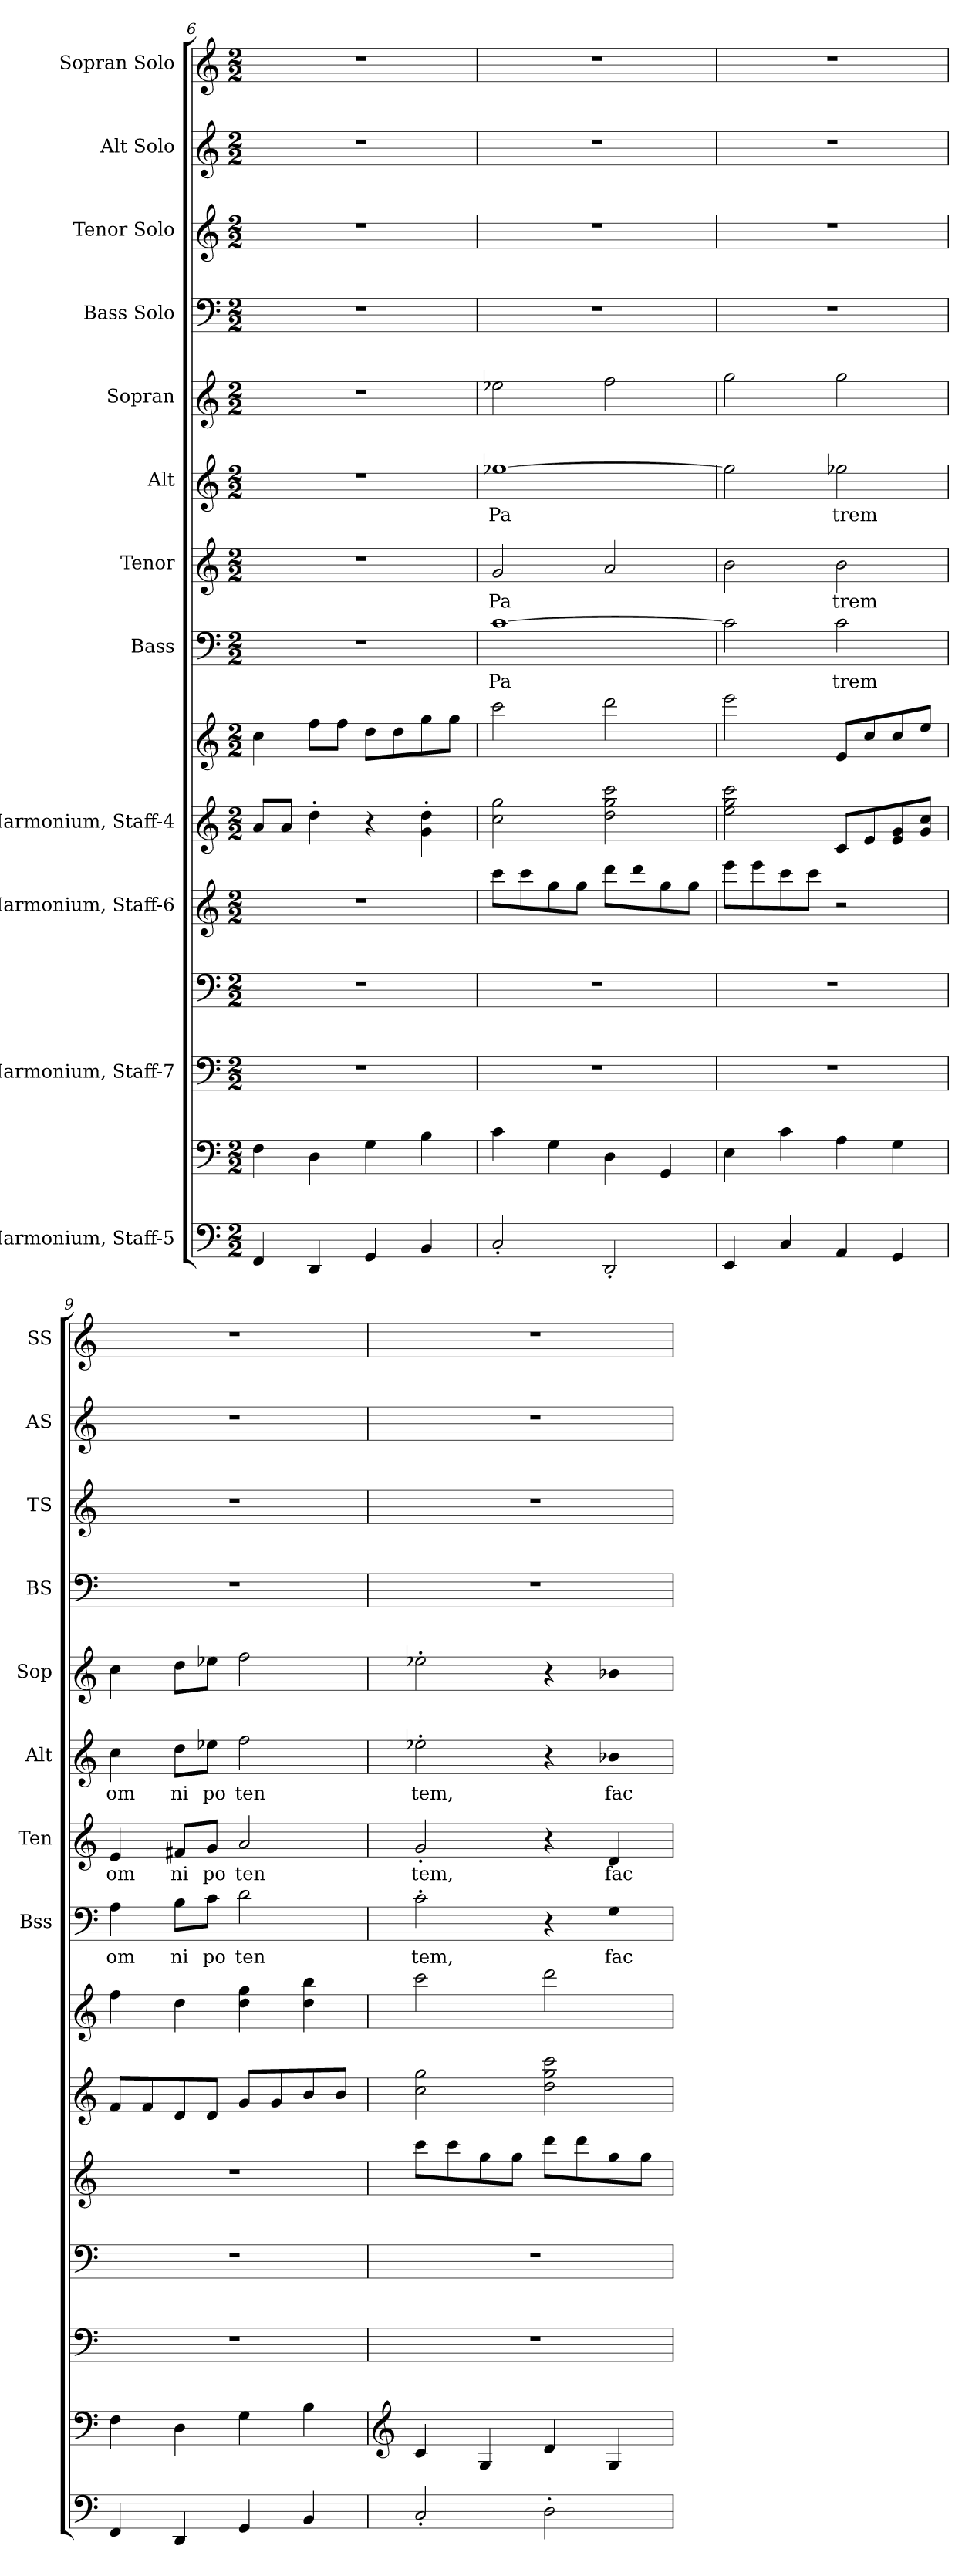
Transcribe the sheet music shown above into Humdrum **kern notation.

**kern	**kern	**kern	**kern	**kern	**kern	**kern	**kern	**text	**kern	**text	**kern	**text	**kern	**kern	**kern	**kern	**kern
*part12	*part12	*part11	*part11	*part10	*part9	*part9	*part8	*part8	*part7	*part7	*part6	*part6	*part5	*part4	*part3	*part2	*part1
*staff15	*staff14	*staff13	*staff12	*staff11	*staff10	*staff9	*staff8	*staff8	*staff7	*staff7	*staff6	*staff6	*staff5	*staff4	*staff3	*staff2	*staff1
*I"Harmonium, Staff-5	*	*I"Harmonium, Staff-7	*	*I"Harmonium, Staff-6	*I"Harmonium, Staff-4	*	*I"Bass	*	*I"Tenor	*	*I"Alt	*	*I"Sopran	*I"Bass Solo	*I"Tenor Solo	*I"Alt Solo	*I"Sopran Solo
*	*	*	*	*	*	*	*I'Bss	*	*I'Ten	*	*I'Alt	*	*I'Sop	*I'BS	*I'TS	*I'AS	*I'SS
*clefF4	*clefF4	*clefF4	*clefF4	*clefG2	*clefG2	*clefG2	*clefF4	*	*clefG2	*	*clefG2	*	*clefG2	*clefF4	*clefG2	*clefG2	*clefG2
*	*	*	*	*	*	*	*	*	*ITrd4c7	*	*ITrd2c3	*	*ITrd2c3	*	*ITrd4c7	*	*ITrd2c3
*k[]	*k[]	*k[]	*k[]	*k[]	*k[]	*k[]	*k[]	*	*k[b-]	*	*k[f#c#g#]	*	*k[f#c#g#]	*k[]	*k[b-]	*k[]	*k[f#c#g#]
*M2/2	*M2/2	*M2/2	*M2/2	*M2/2	*M2/2	*M2/2	*M2/2	*	*M2/2	*	*M2/2	*	*M2/2	*M2/2	*M2/2	*M2/2	*M2/2
=6	=6	=6	=6	=6	=6	=6	=6	=6	=6	=6	=6	=6	=6	=6	=6	=6	=6
4FF/	4F\	1r	1r	1r	8a/L	4cc\	1r	.	1r	.	1r	.	1r	1r	1r	1r	1r
.	.	.	.	.	8a/J	.	.	.	.	.	.	.	.	.	.	.	.
4DD/	4D\	.	.	.	4dd'\	8ff\L	.	.	.	.	.	.	.	.	.	.	.
.	.	.	.	.	.	8ff\J	.	.	.	.	.	.	.	.	.	.	.
4GG/	4G\	.	.	.	4r	8dd\L	.	.	.	.	.	.	.	.	.	.	.
.	.	.	.	.	.	8dd\	.	.	.	.	.	.	.	.	.	.	.
4BB/	4B\	.	.	.	4g\' 4dd\'	8gg\	.	.	.	.	.	.	.	.	.	.	.
.	.	.	.	.	.	8gg\J	.	.	.	.	.	.	.	.	.	.	.
!!LO:PB:g=z
=7	=7	=7	=7	=7	=7	=7	=7	=7	=7	=7	=7	=7	=7	=7	=7	=7	=7
2C'/	4c\	1r	1r	8ccc\L	2cc\ 2gg\	2ccc\	[1c	Pa	2c/	Pa	[1ccn	Pa	2ccn\	1r	1r	1r	1r
.	.	.	.	8ccc\	.	.	.	.	.	.	.	.	.	.	.	.	.
.	4G\	.	.	8gg\	.	.	.	.	.	.	.	.	.	.	.	.	.
.	.	.	.	8gg\J	.	.	.	.	.	.	.	.	.	.	.	.	.
2DD'/	4D\	.	.	8ddd\L	2dd\ 2gg\ 2ccc\	2ddd\	.	.	2d/	.	.	.	2dd\	.	.	.	.
.	.	.	.	8ddd\	.	.	.	.	.	.	.	.	.	.	.	.	.
.	4GG/	.	.	8gg\	.	.	.	.	.	.	.	.	.	.	.	.	.
.	.	.	.	8gg\J	.	.	.	.	.	.	.	.	.	.	.	.	.
=8	=8	=8	=8	=8	=8	=8	=8	=8	=8	=8	=8	=8	=8	=8	=8	=8	=8
4EE/	4E\	1r	1r	8eee\L	2ee\ 2gg\ 2ccc\	2eee\	2c\]	.	2e\	.	2cc\]	.	2ee\	1r	1r	1r	1r
.	.	.	.	8eee\	.	.	.	.	.	.	.	.	.	.	.	.	.
4C/	4c\	.	.	8ccc\	.	.	.	.	.	.	.	.	.	.	.	.	.
.	.	.	.	8ccc\J	.	.	.	.	.	.	.	.	.	.	.	.	.
4AA/	4A\	.	.	2r	8c/L	8e/L	2c\	trem	2e\	trem	2ccn\	trem	2ee\	.	.	.	.
.	.	.	.	.	8e/	8cc/	.	.	.	.	.	.	.	.	.	.	.
4GG/	4G\	.	.	.	8e/ 8g/	8cc/	.	.	.	.	.	.	.	.	.	.	.
.	.	.	.	.	8g/ 8cc/J	8ee/J	.	.	.	.	.	.	.	.	.	.	.
=9	=9	=9	=9	=9	=9	=9	=9	=9	=9	=9	=9	=9	=9	=9	=9	=9	=9
4FF/	4F\	1r	1r	1r	8f/L	4ff\	4A\	om	4A/	om	4a\	om	4a\	1r	1r	1r	1r
.	.	.	.	.	8f/	.	.	.	.	.	.	.	.	.	.	.	.
4DD/	4D\	.	.	.	8d/	4dd\	8B\L	ni	8Bn/L	ni	8b\L	ni	8b\L	.	.	.	.
.	.	.	.	.	8d/J	.	8c\J	po	8c/J	po	8ccn\J	po	8ccn\J	.	.	.	.
4GG/	4G\	.	.	.	8g/L	4dd\ 4gg\	2d\	ten	2d/	ten	2dd\	ten	2dd\	.	.	.	.
.	.	.	.	.	8g/	.	.	.	.	.	.	.	.	.	.	.	.
4BB/	4B\	.	.	.	8b/	4dd\ 4bb\	.	.	.	.	.	.	.	.	.	.	.
.	.	.	.	.	8b/J	.	.	.	.	.	.	.	.	.	.	.	.
=10	=10	=10	=10	=10	=10	=10	=10	=10	=10	=10	=10	=10	=10	=10	=10	=10	=10
*	*clefG2	*	*	*	*	*	*	*	*	*	*	*	*	*	*	*	*
2C'/	4c/	1r	1r	8ccc\L	2cc\ 2gg\	2ccc\	2c'\	tem,	2c'/	tem,	2ccn'\	tem,	2ccn'\	1r	1r	1r	1r
.	.	.	.	8ccc\	.	.	.	.	.	.	.	.	.	.	.	.	.
.	4G/	.	.	8gg\	.	.	.	.	.	.	.	.	.	.	.	.	.
.	.	.	.	8gg\J	.	.	.	.	.	.	.	.	.	.	.	.	.
2D'\	4d/	.	.	8ddd\L	2dd\ 2gg\ 2ccc\	2ddd\	4r	.	4r	.	4r	.	4r	.	.	.	.
.	.	.	.	8ddd\	.	.	.	.	.	.	.	.	.	.	.	.	.
.	4G/	.	.	8gg\	.	.	4G\	fac	4G/	fac	4gn\	fac	4gn\	.	.	.	.
.	.	.	.	8gg\J	.	.	.	.	.	.	.	.	.	.	.	.	.
=	=	=	=	=	=	=	=	=	=	=	=	=	=	=	=	=	=
*-	*-	*-	*-	*-	*-	*-	*-	*-	*-	*-	*-	*-	*-	*-	*-	*-	*-
